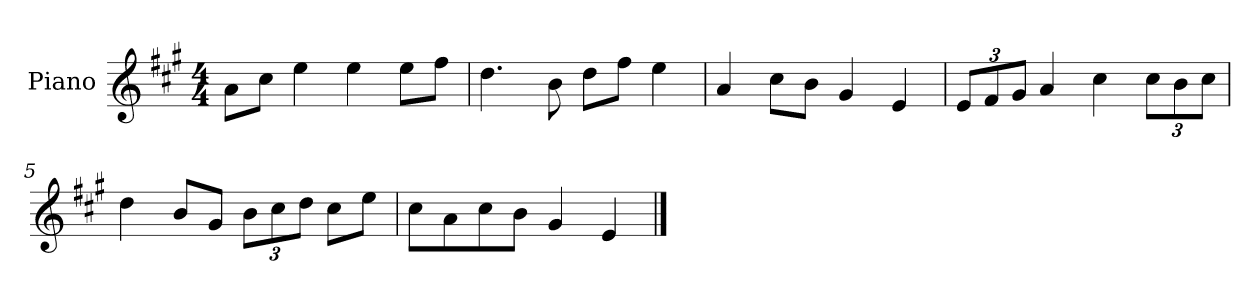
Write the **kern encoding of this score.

**kern
*part1
*staff1
*I"Piano
*I'P-no
*clefG2
*k[f#c#g#]
*M4/4
*MM90
=1
8a\L
8cc#\J
4ee\
4ee\
8ee\L
8ff#\J
=2
4.dd\
8b\
8dd\L
8ff#\J
4ee\
=3
4a/
8cc#\L
8b\J
4g#/
4e/
=4
*Xbrackettup
12e/L
12f#/
12g#/J
4a/
4cc#\
12cc#\L
12b\
12cc#\J
=5
4dd\
8b/L
8g#/J
12b\L
12cc#\
12dd\J
8cc#\L
8ee\J
!!LO:LB:g=z
=6
8cc#\L
8a\
8cc#\
8b\J
4g#/
4e/
==
*-
